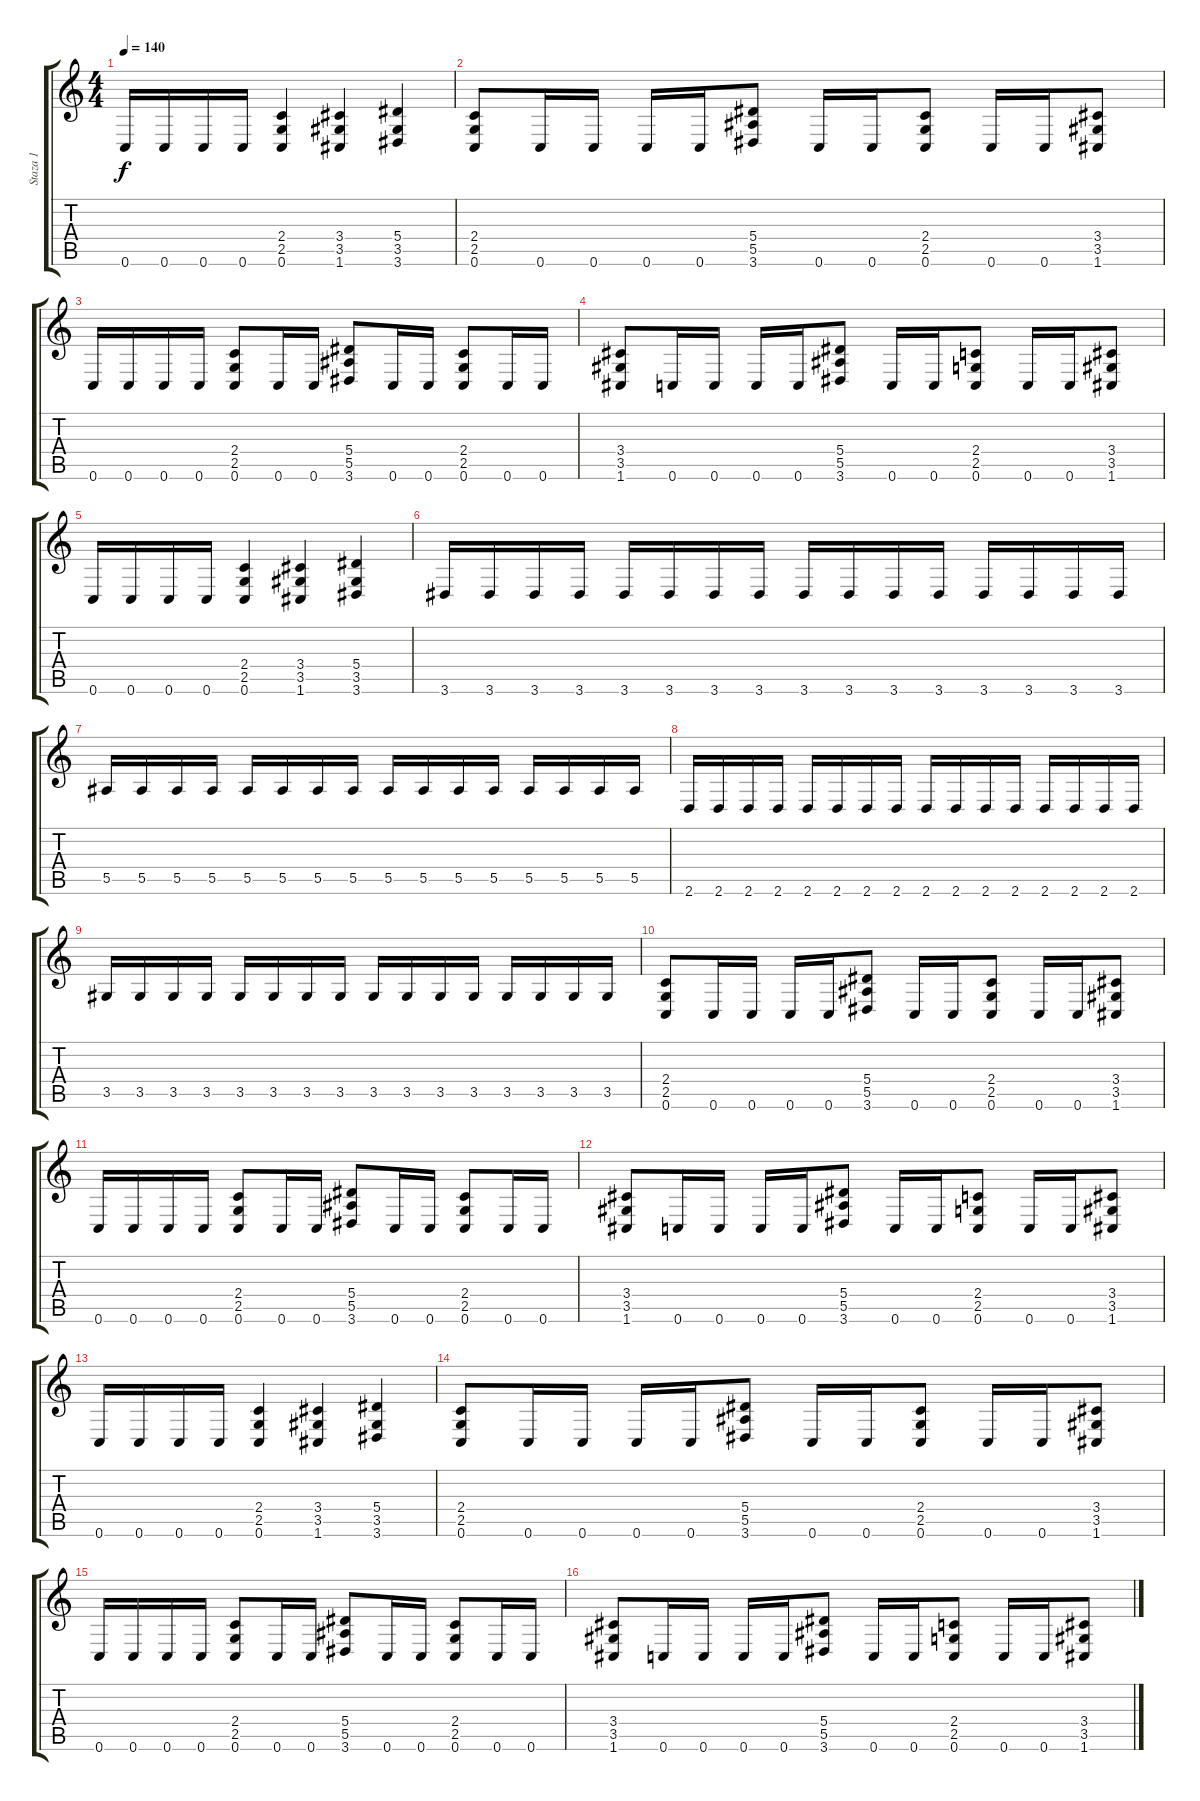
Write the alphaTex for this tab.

\track ("Staza 1" "Staza 1") {instrument overdrivenguitar}
\staff {score tabs}
\tuning (C4 G3 Eb3 Bb2 F2 C2) {hide}
\ts (4 4)
\tempo 140
\clef g2
\ks c
0.6.16{dy f} 0.6.16 0.6.16 0.6.16 (2.4 2.5 0.6).4 (3.4 3.5 1.6).4 (5.4 3.5 3.6).4 |
(2.4 2.5 0.6).8 0.6.16 0.6.16 0.6.16 0.6.16 (5.4 5.5 3.6).8 0.6.16 0.6.16 (2.4 2.5 0.6).8 0.6.16 0.6.16 (3.4 3.5 1.6).8 |
0.6.16 0.6.16 0.6.16 0.6.16 (2.4 2.5 0.6).8 0.6.16 0.6.16 (5.4 5.5 3.6).8 0.6.16 0.6.16 (2.4 2.5 0.6).8 0.6.16 0.6.16 |
(3.4 3.5 1.6).8 0.6.16 0.6.16 0.6.16 0.6.16 (5.4 5.5 3.6).8 0.6.16 0.6.16 (2.4 2.5 0.6).8 0.6.16 0.6.16 (3.4 3.5 1.6).8 |
0.6.16 0.6.16 0.6.16 0.6.16 (2.4 2.5 0.6).4 (3.4 3.5 1.6).4 (5.4 3.5 3.6).4 |
3.6.16 3.6.16 3.6.16 3.6.16 3.6.16 3.6.16 3.6.16 3.6.16 3.6.16 3.6.16 3.6.16 3.6.16 3.6.16 3.6.16 3.6.16 3.6.16 |
5.5.16 5.5.16 5.5.16 5.5.16 5.5.16 5.5.16 5.5.16 5.5.16 5.5.16 5.5.16 5.5.16 5.5.16 5.5.16 5.5.16 5.5.16 5.5.16 |
2.6.16 2.6.16 2.6.16 2.6.16 2.6.16 2.6.16 2.6.16 2.6.16 2.6.16 2.6.16 2.6.16 2.6.16 2.6.16 2.6.16 2.6.16 2.6.16 |
3.5.16 3.5.16 3.5.16 3.5.16 3.5.16 3.5.16 3.5.16 3.5.16 3.5.16 3.5.16 3.5.16 3.5.16 3.5.16 3.5.16 3.5.16 3.5.16 |
(2.4 2.5 0.6).8 0.6.16 0.6.16 0.6.16 0.6.16 (5.4 5.5 3.6).8 0.6.16 0.6.16 (2.4 2.5 0.6).8 0.6.16 0.6.16 (3.4 3.5 1.6).8 |
0.6.16 0.6.16 0.6.16 0.6.16 (2.4 2.5 0.6).8 0.6.16 0.6.16 (5.4 5.5 3.6).8 0.6.16 0.6.16 (2.4 2.5 0.6).8 0.6.16 0.6.16 |
(3.4 3.5 1.6).8 0.6.16 0.6.16 0.6.16 0.6.16 (5.4 5.5 3.6).8 0.6.16 0.6.16 (2.4 2.5 0.6).8 0.6.16 0.6.16 (3.4 3.5 1.6).8 |
0.6.16 0.6.16 0.6.16 0.6.16 (2.4 2.5 0.6).4 (3.4 3.5 1.6).4 (5.4 3.5 3.6).4 |
(2.4 2.5 0.6).8 0.6.16 0.6.16 0.6.16 0.6.16 (5.4 5.5 3.6).8 0.6.16 0.6.16 (2.4 2.5 0.6).8 0.6.16 0.6.16 (3.4 3.5 1.6).8 |
0.6.16 0.6.16 0.6.16 0.6.16 (2.4 2.5 0.6).8 0.6.16 0.6.16 (5.4 5.5 3.6).8 0.6.16 0.6.16 (2.4 2.5 0.6).8 0.6.16 0.6.16 |
(3.4 3.5 1.6).8 0.6.16 0.6.16 0.6.16 0.6.16 (5.4 5.5 3.6).8 0.6.16 0.6.16 (2.4 2.5 0.6).8 0.6.16 0.6.16 (3.4 3.5 1.6).8
